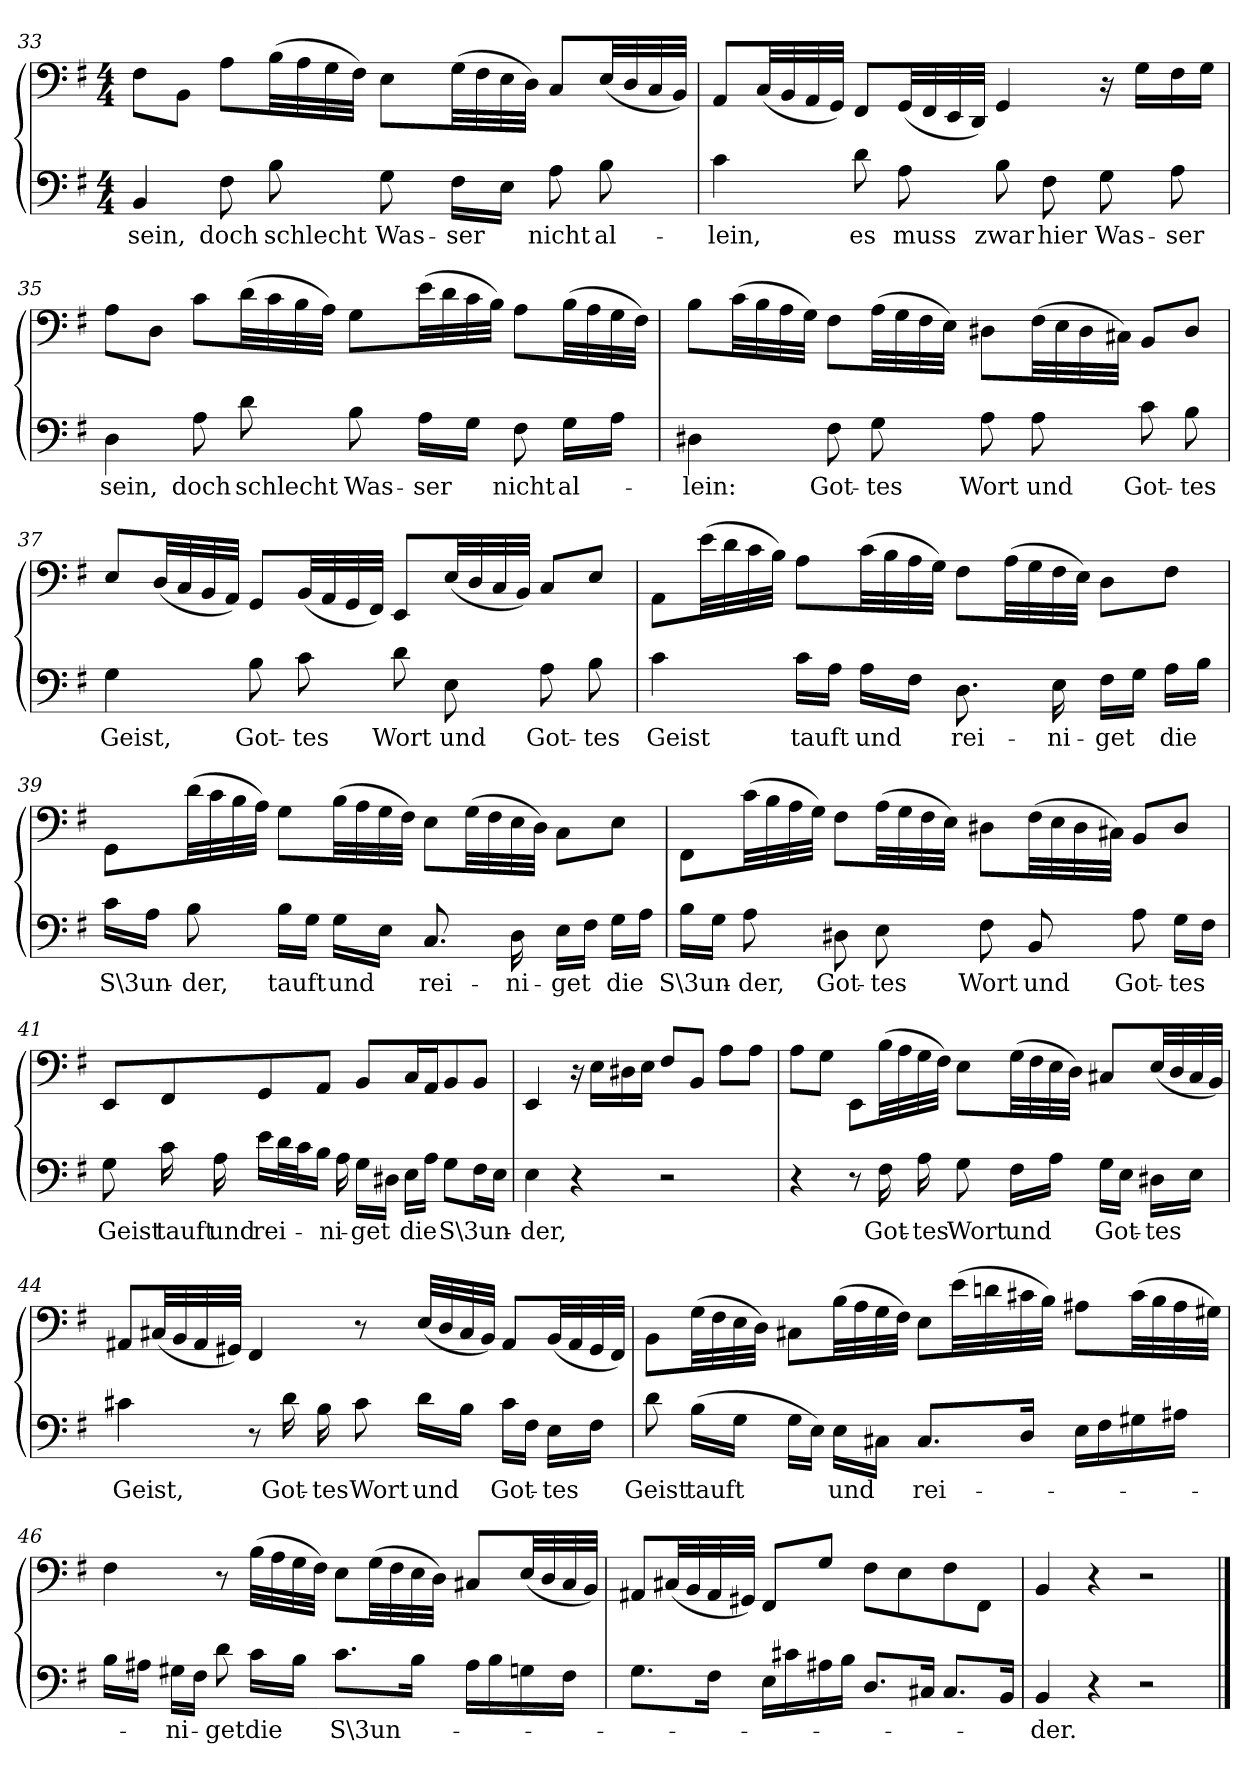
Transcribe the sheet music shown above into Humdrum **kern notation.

**kern	**text	**kern
*part1	*part1	*part1
*staff2	*staff2	*staff1
*clefF4	*	*clefF4
*k[f#]	*	*k[f#]
*G:	*	*G:
*M4/4	*	*M4/4
=33	=33	=33
4BB/	sein,	8F#\L
.	.	8BB\J
8F#\	doch	8A\L
8B\	schlecht	(32B\LL
.	.	32A\
.	.	32G\
.	.	32F#\JJJ)
8G\	Was-	8E\L
16F#\LL	-ser	(32G\LL
.	.	32F#\
16E\JJ	.	32E\
.	.	32D\JJJ)
8A\	nicht	8C/L
8B\	al-	(32E/LL
.	.	32D/
.	.	32C/
.	.	32BB/JJJ)
=34	=34	=34
4c\	-lein,	8AA/L
.	.	(32C/LL
.	.	32BB/
.	.	32AA/
.	.	32GG/JJJ)
8d\	es	8FF#/L
8A\	muss	(32GG/LL
.	.	32FF#/
.	.	32EE/
.	.	32DD/JJJ)
8B\	zwar	4GG/
8F#\	hier	.
8G\	Was-	16r
.	.	16G\LL
8A\	-ser	16F#\
.	.	16G\JJ
=35	=35	=35
4D\	sein,	8A\L
.	.	8D\J
8A\	doch	8c\L
8d\	schlecht	(32d\LL
.	.	32c\
.	.	32B\
.	.	32A\JJJ)
8B\	Was-	8G\L
16A\LL	-ser	(32e\LL
.	.	32d\
16G\JJ	.	32c\
.	.	32B\JJJ)
8F#\	nicht	8A\L
16G\LL	al-	(32B\LL
.	.	32A\
16A\JJ	.	32G\
.	.	32F#\JJJ)
=36	=36	=36
4D#X\	-lein:	8B\L
.	.	(32c\LL
.	.	32B\
.	.	32A\
.	.	32G\JJJ)
8F#\	Got-	8F#\L
8G\	-tes	(32A\LL
.	.	32G\
.	.	32F#\
.	.	32E\JJJ)
8A\	Wort	8D#X\L
8A\	und	(32F#\LL
.	.	32E\
.	.	32D#\
.	.	32C#X\JJJ)
8c\	Got-	8BB/L
8B\	-tes	8D#/J
=37	=37	=37
4G\	Geist,	8E/L
.	.	(32D/LL
.	.	32C/
.	.	32BB/
.	.	32AA/JJJ)
8B\	Got-	8GG/L
8c\	-tes	(32BB/LL
.	.	32AA/
.	.	32GG/
.	.	32FF#/JJJ)
8d\	Wort	8EE/L
8E\	und	(32E/LL
.	.	32D/
.	.	32C/
.	.	32BB/JJJ)
8A\	Got-	8C/L
8B\	-tes	8E/J
=38	=38	=38
4c\	Geist	8AA\L
.	.	(32e\LL
.	.	32d\
.	.	32c\
.	.	32B\JJJ)
16c\LL	tauft	8A\L
16A\JJ	.	.
16A\LL	und	(32c\LL
.	.	32B\
16F#\JJ	.	32A\
.	.	32G\JJJ)
8.D\	rei-	8F#\L
.	.	(32A\LL
.	.	32G\
16E\	-ni-	32F#\
.	.	32E\JJJ)
16F#\LL	-get	8D\L
16G\JJ	.	.
16A\LL	die	8F#\J
16B\JJ	.	.
=39	=39	=39
16c\LL	S\3un-	8GG\L
16A\JJ	.	.
8B\	-der,	(32d\LL
.	.	32c\
.	.	32B\
.	.	32A\JJJ)
16B\LL	tauft	8G\L
16G\JJ	.	.
16G\LL	und	(32B\LL
.	.	32A\
16E\JJ	.	32G\
.	.	32F#\JJJ)
8.C/	rei-	8E\L
.	.	(32G\LL
.	.	32F#\
16D\	-ni-	32E\
.	.	32D\JJJ)
16E\LL	-get	8C\L
16F#\JJ	.	.
16G\LL	die	8E\J
16A\JJ	.	.
=40	=40	=40
16B\LL	S\3un-	8FF#\L
16G\JJ	.	.
8A\	-der,	(32c\LL
.	.	32B\
.	.	32A\
.	.	32G\JJJ)
8D#X\	Got-	8F#\L
8E\	-tes	(32A\LL
.	.	32G\
.	.	32F#\
.	.	32E\JJJ)
8F#\	Wort	8D#X\L
8BB/	und	(32F#\LL
.	.	32E\
.	.	32D#\
.	.	32C#X\JJJ)
8A\	Got-	8BB/L
16G\LL	-tes	8D#/J
16F#\JJ	.	.
=41	=41	=41
8G\	Geist	8EE/L
16c\	tauft	8FF#/
16A\	und	.
16e\LL	rei-	8GG/
32d\L	.	.
32c\J	.	.
16B\JJ	.	8AA/J
16A\	-ni-	.
16G\LL	-get	8BB/L
16D#X\JJ	.	.
16E\LL	die	16C/L
16A\JJ	.	16AA/J
8G\L	S\3un-	8BB/
16F#\L	.	8BB/J
16E\JJ	.	.
=42	=42	=42
4E\	-der,	4EE/
4r	.	16r
.	.	16E\LL
.	.	16D#X\
.	.	16E\JJ
2r	.	8F#/L
.	.	8BB/J
.	.	8A\L
.	.	8A\J
=43	=43	=43
4r	.	8A\L
.	.	8G\J
8r	.	8EE\L
16F#\	Got-	(32B\LL
.	.	32A\
16A\	-tes	32G\
.	.	32F#\JJJ)
8G\	Wort	8E\L
16F#\LL	und	(32G\LL
.	.	32F#\
16A\JJ	.	32E\
.	.	32D\JJJ)
16G\LL	Got-	8C#X/L
16E\JJ	.	.
16D#X\LL	-tes	(32E/LL
.	.	32D/
16E\JJ	.	32C#/
.	.	32BB/JJJ)
=44	=44	=44
4c#X\	Geist,	8AA#X/L
.	.	(32C#X/LL
.	.	32BB/
.	.	32AA#/
.	.	32GG#X/JJJ)
8r	.	4FF#/
16d\	Got-	.
16B\	-tes	.
8c#\	Wort	8r
16d\LL	und	(32E/LLL
.	.	32D/
16B\JJ	.	32C#/
.	.	32BB/JJJ)
16c#\LL	Got-	8AA#/L
16F#\JJ	.	.
16E\LL	-tes	(32BB/LL
.	.	32AA#/
16F#\JJ	.	32GG#/
.	.	32FF#/JJJ)
=45	=45	=45
8d\	Geist	8BB\L
(16B\LL	tauft	(32G\LL
.	.	32F#\
16G\JJ	.	32E\
.	.	32D\JJJ)
16G\LL	.	8C#X\L
16E\JJ)	.	.
16E\LL	und	(32B\LL
.	.	32A\
16C#X\JJ	.	32G\
.	.	32F#\JJJ)
8.C#/L	rei-	8E\L
.	.	(32e\LL
.	.	32dn\
16D/Jk	.	32c#X\
.	.	32B\JJJ)
16E\LL	.	8A#X\L
16F#\	.	.
16G#X\	.	(32c#\LL
.	.	32B\
16A#X\JJ	.	32A#\
.	.	32G#X\JJJ)
=46	=46	=46
16B\LL	.	4F#\
16A#X\JJ	.	.
16G#X\LL	-ni-	.
16F#\JJ	.	.
8d\	-get	8r
16c\LL	die	(32B\LLL
.	.	32A\
16B\JJ	.	32G\
.	.	32F#\JJJ)
8.c\L	S\3un-	8E\L
.	.	(32G\LL
.	.	32F#\
16B\Jk	.	32E\
.	.	32D\JJJ)
16A#\LL	.	8C#X/L
16B\	.	.
16Gn\	.	(32E/LL
.	.	32D/
16F#\JJ	.	32C#/
.	.	32BB/JJJ)
=47	=47	=47
8.G\L	.	8AA#X/L
.	.	(32C#X/LL
.	.	32BB/
16F#\Jk	.	32AA#/
.	.	32GG#X/JJJ)
16E\LL	.	8FF#/L
16c#X\	.	.
16A#X\	.	8G/J
16B\JJ	.	.
8.D/L	.	8F#\L
.	.	8E\
16C#X/Jk	.	.
8.C#/L	.	8F#\
.	.	8FF#\J
16BB/Jk	.	.
=48	=48	=48
4BB/	-der.	4BB/
4r	.	4r
2r	.	2r
==	==	==
*-	*-	*-
